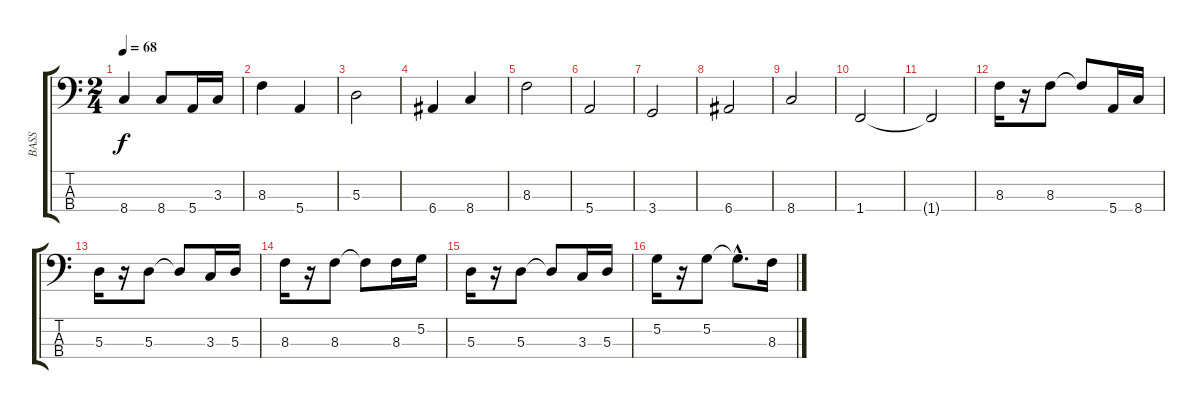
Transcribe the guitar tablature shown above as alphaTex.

\track ("BASS" "BASS") {instrument electricbassfinger}
\staff {score tabs}
\tuning (G2 D2 A1 E1) {hide}
\ts (2 4)
\tempo 68
\clef f4
\ks c
8.4.4{dy f} 8.4.8 5.4.16 3.3.16 |
8.3.4 5.4.4 |
5.3.2 |
6.4.4 8.4.4 |
8.3.2 |
5.4.2 |
3.4.2 |
6.4.2 |
8.4.2 |
1.4.2 |
1.4{t}.2 |
8.3.16 r.16 8.3.8 8.3{t}.8 5.4.16 8.4.16 |
5.3.16 r.16 5.3.8 5.3{t}.8 3.3.16 5.3.16 |
8.3.16 r.16 8.3.8 8.3{t}.8 8.3.16 5.2.16 |
5.3.16 r.16 5.3.8 5.3{t}.8 3.3.16 5.3.16 |
5.2.16 r.16 5.2.8 5.2{hac t}.8{d} 8.3.16
